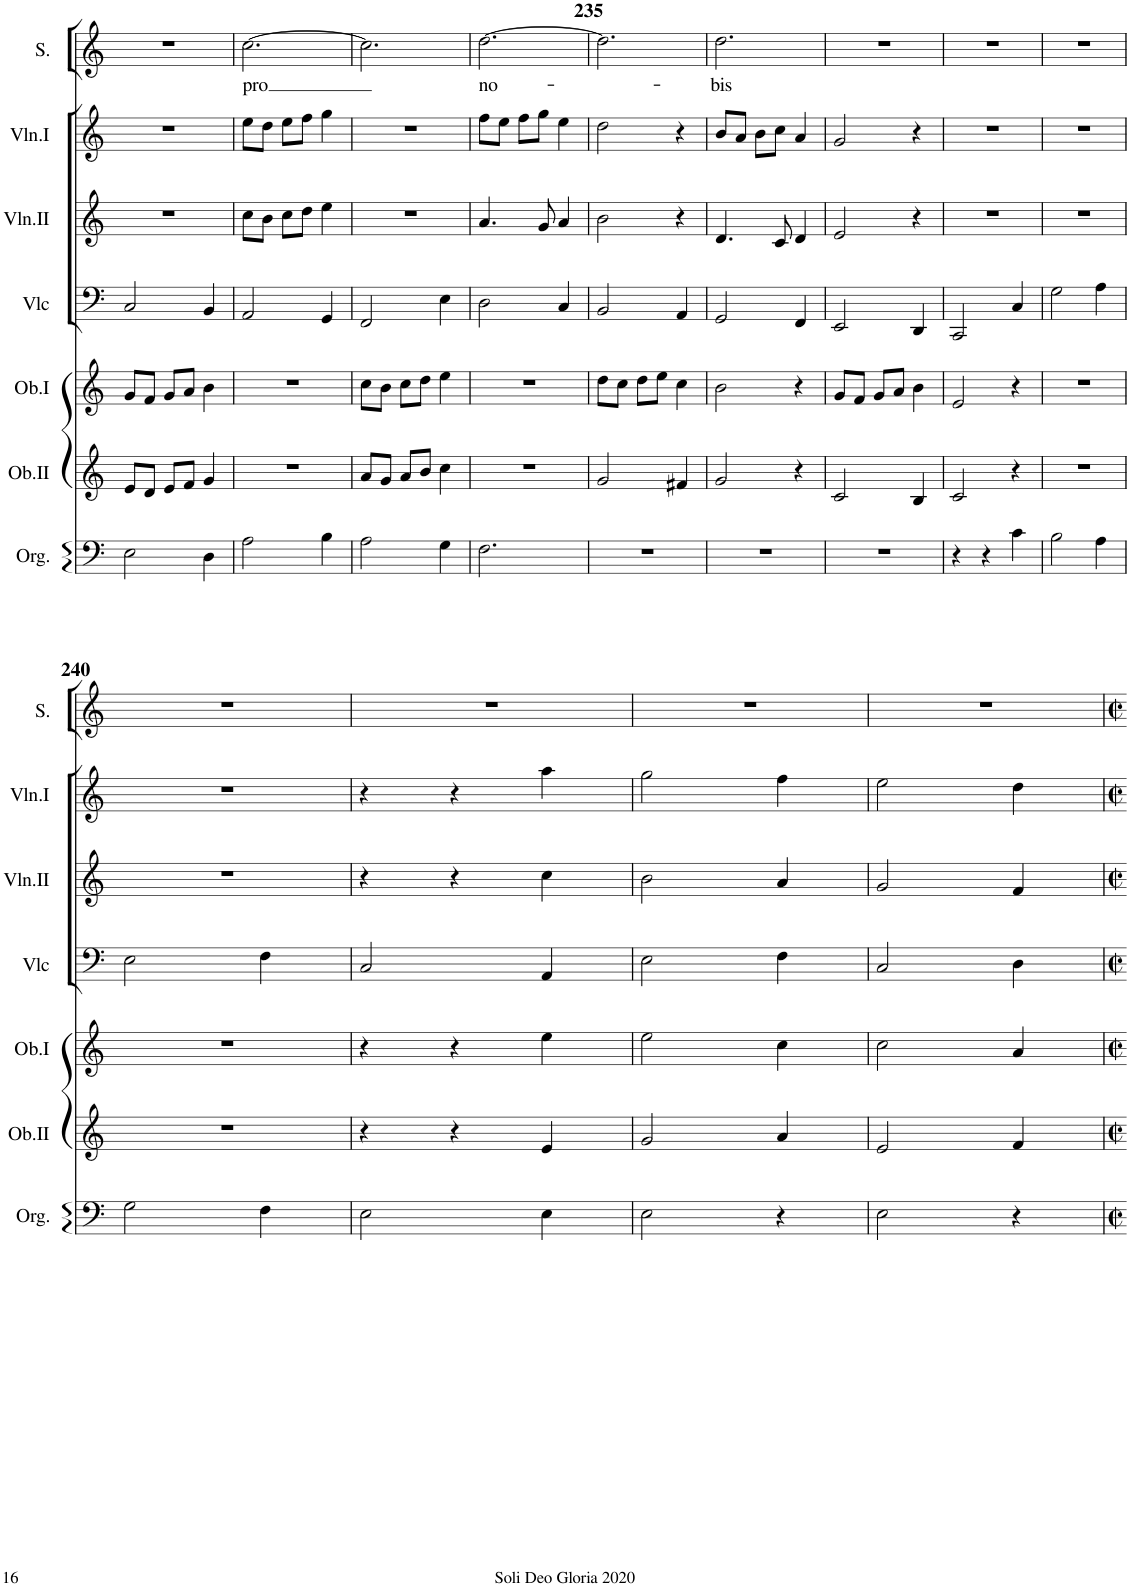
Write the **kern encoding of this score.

**kern	**kern	**kern	**kern	**kern	**kern	**kern	**text
*part7	*part6	*part5	*part4	*part3	*part2	*part1	*part1
*staff7	*staff6	*staff5	*staff4	*staff3	*staff2	*staff1	*staff1
*I"Orgue	*I"Oboe II	*I"Oboe I	*I"Violoncelle	*I"Violon II	*I"Violon I	*I"Soprano	*
*I'Org.	*I'Ob.II	*I'Ob.I	*I'Vlc	*I'Vln.II	*I'Vln.I	*I'S.	*
!!LO:PB:g=z
*clefF4	*clefG2	*clefG2	*clefF4	*clefG2	*clefG2	*clefG2	*
*k[]	*k[]	*k[]	*k[]	*k[]	*k[]	*k[]	*
*M3/4	*M3/4	*M3/4	*M3/4	*M3/4	*M3/4	*M3/4	*
=231	=231	=231	=231	=231	=231	=231	=231
2E\	8e/L	8g/L	2C/	2.r	2.r	2.r	.
.	8d/J	8f/J	.	.	.	.	.
.	8e/L	8g/L	.	.	.	.	.
.	8f/J	8a/J	.	.	.	.	.
4D\	4g/	4b\	4BB/	.	.	.	.
=232	=232	=232	=232	=232	=232	=232	=232
!	!	!	!	!	!	!	!LO:LY:b
2A\	2.r	2.r	2AA/	8cc\L	8ee\L	[2.cc\	pro
.	.	.	.	8b\J	8dd\J	.	.
.	.	.	.	8cc\L	8ee\L	.	.
.	.	.	.	8dd\J	8ff\J	.	.
4B\	.	.	4GG/	4ee\	4gg\	.	.
=233	=233	=233	=233	=233	=233	=233	=233
2A\	8a/L	8cc\L	2FF/	2.r	2.r	2.cc\]	.
.	8g/J	8b\J	.	.	.	.	.
.	8a/L	8cc\L	.	.	.	.	.
.	8b/J	8dd\J	.	.	.	.	.
4G\	4cc\	4ee\	4E\	.	.	.	.
=234	=234	=234	=234	=234	=234	=234	=234
!	!	!	!	!	!	!	!LO:LY:b
2.F\	2.r	2.r	2D\	4.a/	8ff\L	[2.dd\	no-
.	.	.	.	.	8ee\J	.	.
.	.	.	.	.	8ff\L	.	.
.	.	.	.	8g/	8gg\J	.	.
.	.	.	4C/	4a/	4ee\	.	.
=235	=235	=235	=235	=235	=235	=235	=235
2.r	2g/	8dd\L	2BB/	2b\	2dd\	2.dd\]	.
.	.	8cc\J	.	.	.	.	.
.	.	8dd\L	.	.	.	.	.
.	.	8ee\J	.	.	.	.	.
.	4f#X/	4cc\	4AA/	4r	4r	.	.
=236	=236	=236	=236	=236	=236	=236	=236
!	!	!	!	!	!	!	!LO:LY:b
2.r	2g/	2b\	2GG/	4.d/	8b/L	2.dd\	-bis
.	.	.	.	.	8a/J	.	.
.	.	.	.	.	8b\L	.	.
.	.	.	.	8c/	8cc\J	.	.
.	4r	4r	4FF/	4d/	4a/	.	.
=237	=237	=237	=237	=237	=237	=237	=237
2.r	2c/	8g/L	2EE/	2e/	2g/	2.r	.
.	.	8f/J	.	.	.	.	.
.	.	8g/L	.	.	.	.	.
.	.	8a/J	.	.	.	.	.
.	4B/	4b\	4DD/	4r	4r	.	.
=238	=238	=238	=238	=238	=238	=238	=238
4r	2c/	2e/	2CC/	2.r	2.r	2.r	.
4r	.	.	.	.	.	.	.
4c\	4r	4r	4C/	.	.	.	.
=239	=239	=239	=239	=239	=239	=239	=239
2B\	2.r	2.r	2G\	2.r	2.r	2.r	.
4A\	.	.	4A\	.	.	.	.
!!LO:LB:g=z
=240	=240	=240	=240	=240	=240	=240	=240
2G\	2.r	2.r	2E\	2.r	2.r	2.r	.
4F\	.	.	4F\	.	.	.	.
=241	=241	=241	=241	=241	=241	=241	=241
2E\	4r	4r	2C/	4r	4r	2.r	.
.	4r	4r	.	4r	4r	.	.
4E\	4e/	4ee\	4AA/	4cc\	4aa\	.	.
=242	=242	=242	=242	=242	=242	=242	=242
2E\	2g/	2ee\	2E\	2b\	2gg\	2.r	.
4r	4a/	4cc\	4F\	4a/	4ff\	.	.
=243	=243	=243	=243	=243	=243	=243	=243
2E\	2e/	2cc\	2C/	2g/	2ee\	2.r	.
4r	4f/	4a/	4D\	4f/	4dd\	.	.
=	=	=	=	=	=	=	=
*-	*-	*-	*-	*-	*-	*-	*-
